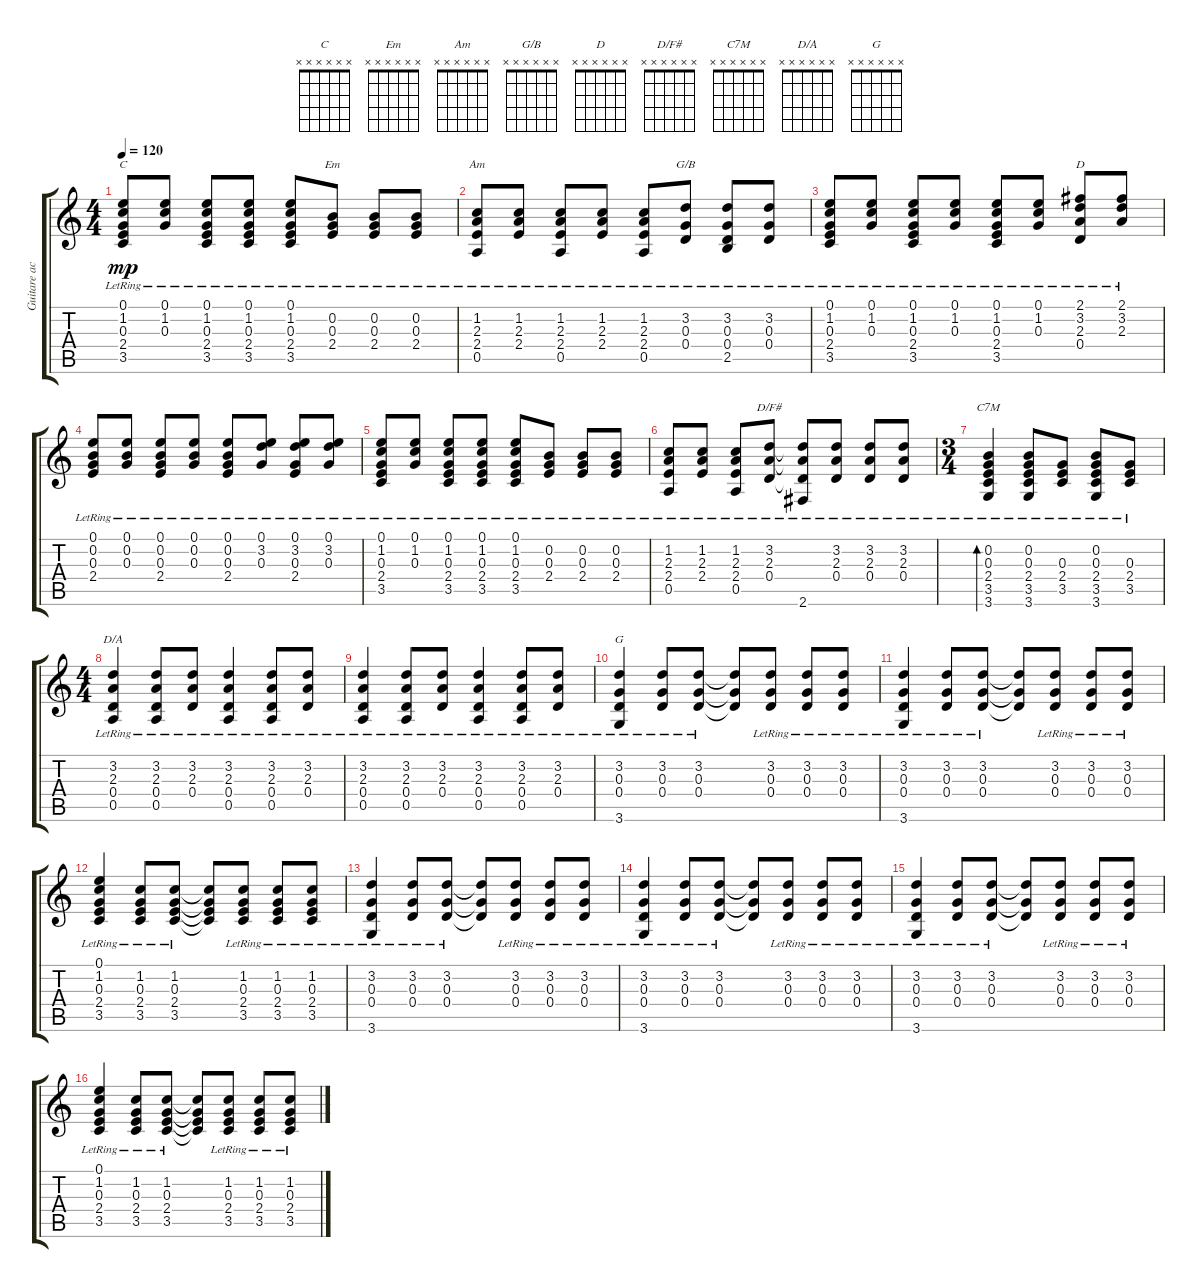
\track ("Guitare acoustique" "Guitare ac") {instrument acousticguitarsteel}
\staff {score tabs}
\tuning (E4 B3 G3 D3 A2 E2) {hide}
\chord ("C" x x x x x x)
\chord ("Em" x x x x x x)
\chord ("Am" x x x x x x)
\chord ("G/B" x x x x x x)
\chord ("D" x x x x x x)
\chord ("D/F#" x x x x x x)
\chord ("C7M" x x x x x x)
\chord ("D/A" x x x x x x)
\chord ("G" x x x x x x)
\ts (4 4)
\tempo 120
\clef g2
\ks c
(0.1{lr} 1.2{lr} 0.3{lr} 2.4{lr} 3.5{lr}).8{ch "C" dy mp} (0.1{lr} 1.2{lr} 0.3{lr}).8 (0.1{lr} 1.2{lr} 0.3{lr} 2.4{lr} 3.5{lr}).8 (0.1{lr} 1.2{lr} 0.3{lr} 2.4{lr} 3.5{lr}).8 (0.1{lr} 1.2{lr} 0.3{lr} 2.4{lr} 3.5{lr}).8 (0.2{lr} 0.3{lr} 2.4{lr}).8{ch "Em"} (0.2{lr} 0.3{lr} 2.4{lr}).8 (0.2{lr} 0.3{lr} 2.4{lr}).8 |
(1.2{lr} 2.3{lr} 2.4{lr} 0.5{lr}).8{ch "Am"} (1.2{lr} 2.3{lr} 2.4{lr}).8 (1.2{lr} 2.3{lr} 2.4{lr} 0.5{lr}).8 (1.2{lr} 2.3{lr} 2.4{lr}).8 (1.2{lr} 2.3{lr} 2.4{lr} 0.5{lr}).8 (3.2{lr} 0.3{lr} 0.4{lr}).8{ch "G/B"} (3.2{lr} 0.3{lr} 0.4{lr} 2.5{lr}).8 (3.2{lr} 0.3{lr} 0.4{lr}).8 |
(0.1{lr} 1.2{lr} 0.3{lr} 2.4{lr} 3.5{lr}).8 (0.1{lr} 1.2{lr} 0.3{lr}).8 (0.1{lr} 1.2{lr} 0.3{lr} 2.4{lr} 3.5{lr}).8 (0.1{lr} 1.2{lr} 0.3{lr}).8 (0.1{lr} 1.2{lr} 0.3{lr} 2.4{lr} 3.5{lr}).8 (0.1{lr} 1.2{lr} 0.3{lr}).8 (2.1{lr} 3.2{lr} 2.3{lr} 0.4{lr}).8{ch "D"} (2.1{lr} 3.2{lr} 2.3{lr}).8 |
(0.1{lr} 0.2{lr} 0.3{lr} 2.4{lr}).8 (0.1{lr} 0.2{lr} 0.3{lr}).8 (0.1{lr} 0.2{lr} 0.3{lr} 2.4{lr}).8 (0.1{lr} 0.2{lr} 0.3{lr}).8 (0.1{lr} 0.2{lr} 0.3{lr} 2.4{lr}).8 (0.1{lr} 3.2{lr} 0.3{lr}).8 (0.1{lr} 3.2{lr} 0.3{lr} 2.4{lr}).8 (0.1{lr} 3.2{lr} 0.3{lr}).8 |
(0.1{lr} 1.2{lr} 0.3{lr} 2.4{lr} 3.5{lr}).8 (0.1{lr} 1.2{lr} 0.3{lr}).8 (0.1{lr} 1.2{lr} 0.3{lr} 2.4{lr} 3.5{lr}).8 (0.1{lr} 1.2{lr} 0.3{lr} 2.4{lr} 3.5{lr}).8 (0.1{lr} 1.2{lr} 0.3{lr} 2.4{lr} 3.5{lr}).8 (0.2{lr} 0.3{lr} 2.4{lr}).8 (0.2{lr} 0.3{lr} 2.4{lr}).8 (0.2{lr} 0.3{lr} 2.4{lr}).8 |
(1.2{lr} 2.3{lr} 2.4{lr} 0.5{lr}).8 (1.2{lr} 2.3{lr} 2.4{lr}).8 (1.2{lr} 2.3{lr} 2.4{lr} 0.5{lr}).8 (3.2{lr} 2.3{lr} 0.4{lr}).8{ch "D/F#"} (3.2{t} 2.3{t} 0.4{t} 2.6{lr}).8 (3.2{lr} 2.3{lr} 0.4{lr}).8 (3.2{lr} 2.3{lr} 0.4{lr}).8 (3.2{lr} 2.3{lr} 0.4{lr}).8 |
\ts (3 4)
(0.2{lr} 0.3{lr} 2.4{lr} 3.5{lr} 3.6{lr}).4{bd 60 ch "C7M"} (0.2{lr} 0.3{lr} 2.4{lr} 3.5{lr} 3.6{lr}).8 (0.3{lr} 2.4{lr} 3.5{lr}).8 (0.2{lr} 0.3{lr} 2.4{lr} 3.5{lr} 3.6{lr}).8 (0.3{lr} 2.4{lr} 3.5{lr}).8 |
\ts (4 4)
(3.2{lr} 2.3{lr} 0.4{lr} 0.5{lr}).4{ch "D/A"} (3.2{lr} 2.3{lr} 0.4{lr} 0.5{lr}).8 (3.2{lr} 2.3{lr} 0.4{lr}).8 (3.2{lr} 2.3{lr} 0.4{lr} 0.5{lr}).4 (3.2{lr} 2.3{lr} 0.4{lr} 0.5{lr}).8 (3.2{lr} 2.3{lr} 0.4{lr}).8 |
(3.2{lr} 2.3{lr} 0.4{lr} 0.5{lr}).4 (3.2{lr} 2.3{lr} 0.4{lr} 0.5{lr}).8 (3.2{lr} 2.3{lr} 0.4{lr}).8 (3.2{lr} 2.3{lr} 0.4{lr} 0.5{lr}).4 (3.2{lr} 2.3{lr} 0.4{lr} 0.5{lr}).8 (3.2{lr} 2.3{lr} 0.4{lr}).8 |
(3.2{lr} 0.3{lr} 0.4{lr} 3.6{lr}).4{ch "G"} (3.2{lr} 0.3{lr} 0.4{lr}).8 (3.2{lr} 0.3{lr} 0.4{lr}).8 (3.2{t} 0.3{t} 0.4{t}).8 (3.2{lr} 0.3{lr} 0.4{lr}).8 (3.2{lr} 0.3{lr} 0.4{lr}).8 (3.2{lr} 0.3{lr} 0.4{lr}).8 |
(3.2{lr} 0.3{lr} 0.4{lr} 3.6{lr}).4 (3.2{lr} 0.3{lr} 0.4{lr}).8 (3.2{lr} 0.3{lr} 0.4{lr}).8 (3.2{t} 0.3{t} 0.4{t}).8 (3.2{lr} 0.3{lr} 0.4{lr}).8 (3.2{lr} 0.3{lr} 0.4{lr}).8 (3.2{lr} 0.3{lr} 0.4{lr}).8 |
(0.1{lr} 1.2{lr} 0.3{lr} 2.4{lr} 3.5{lr}).4 (1.2{lr} 0.3{lr} 2.4{lr} 3.5{lr}).8 (1.2{lr} 0.3{lr} 2.4{lr} 3.5{lr}).8 (1.2{t} 0.3{t} 2.4{t} 3.5{t}).8 (1.2{lr} 0.3{lr} 2.4{lr} 3.5{lr}).8 (1.2{lr} 0.3{lr} 2.4{lr} 3.5{lr}).8 (1.2{lr} 0.3{lr} 2.4{lr} 3.5{lr}).8 |
(3.2{lr} 0.3{lr} 0.4{lr} 3.6{lr}).4 (3.2{lr} 0.3{lr} 0.4{lr}).8 (3.2{lr} 0.3{lr} 0.4{lr}).8 (3.2{t} 0.3{t} 0.4{t}).8 (3.2{lr} 0.3{lr} 0.4{lr}).8 (3.2{lr} 0.3{lr} 0.4{lr}).8 (3.2{lr} 0.3{lr} 0.4{lr}).8 |
(3.2{lr} 0.3{lr} 0.4{lr} 3.6{lr}).4 (3.2{lr} 0.3{lr} 0.4{lr}).8 (3.2{lr} 0.3{lr} 0.4{lr}).8 (3.2{t} 0.3{t} 0.4{t}).8 (3.2{lr} 0.3{lr} 0.4{lr}).8 (3.2{lr} 0.3{lr} 0.4{lr}).8 (3.2{lr} 0.3{lr} 0.4{lr}).8 |
(3.2{lr} 0.3{lr} 0.4{lr} 3.6{lr}).4 (3.2{lr} 0.3{lr} 0.4{lr}).8 (3.2{lr} 0.3{lr} 0.4{lr}).8 (3.2{t} 0.3{t} 0.4{t}).8 (3.2{lr} 0.3{lr} 0.4{lr}).8 (3.2{lr} 0.3{lr} 0.4{lr}).8 (3.2{lr} 0.3{lr} 0.4{lr}).8 |
(0.1{lr} 1.2{lr} 0.3{lr} 2.4{lr} 3.5{lr}).4 (1.2{lr} 0.3{lr} 2.4{lr} 3.5{lr}).8 (1.2{lr} 0.3{lr} 2.4{lr} 3.5{lr}).8 (1.2{t} 0.3{t} 2.4{t} 3.5{t}).8 (1.2{lr} 0.3{lr} 2.4{lr} 3.5{lr}).8 (1.2{lr} 0.3{lr} 2.4{lr} 3.5{lr}).8 (1.2{lr} 0.3{lr} 2.4{lr} 3.5{lr}).8
